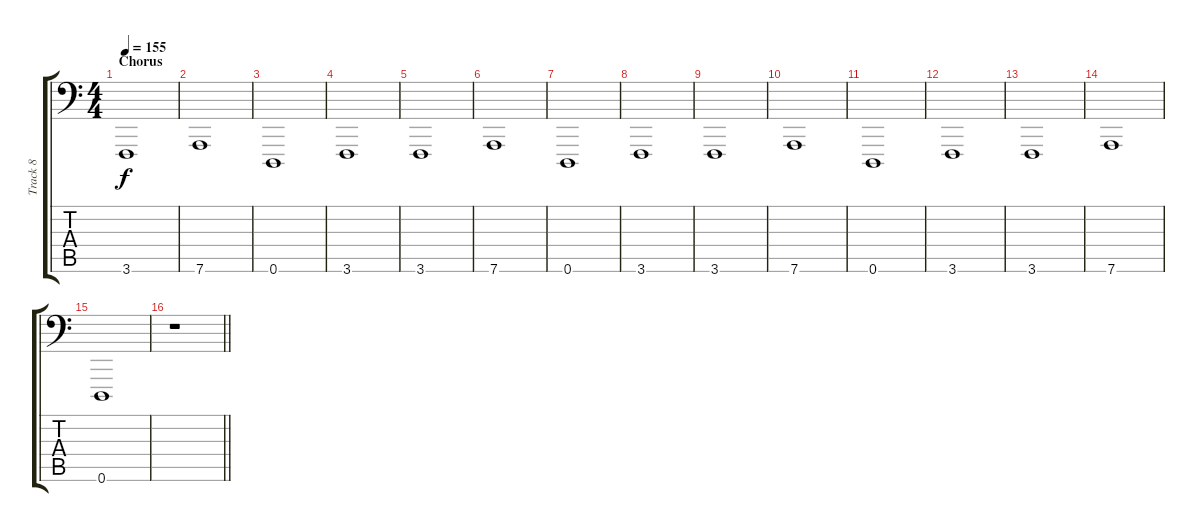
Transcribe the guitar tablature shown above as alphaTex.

\track ("Track 8" "Track 8") {instrument lead1square}
\staff {score tabs}
\tuning (E4 B3 G3 D2 A1 D1) {hide}
\ts (4 4)
\section ("" "Chorus")
\tempo 155
\clef f4
\ks c
3.6.1{dy f} |
7.6.1 |
0.6.1 |
3.6.1 |
3.6.1 |
7.6.1 |
0.6.1 |
3.6.1 |
3.6.1 |
7.6.1 |
0.6.1 |
3.6.1 |
3.6.1 |
7.6.1 |
0.6.1 |
\barLineRight lightlight
r.1
